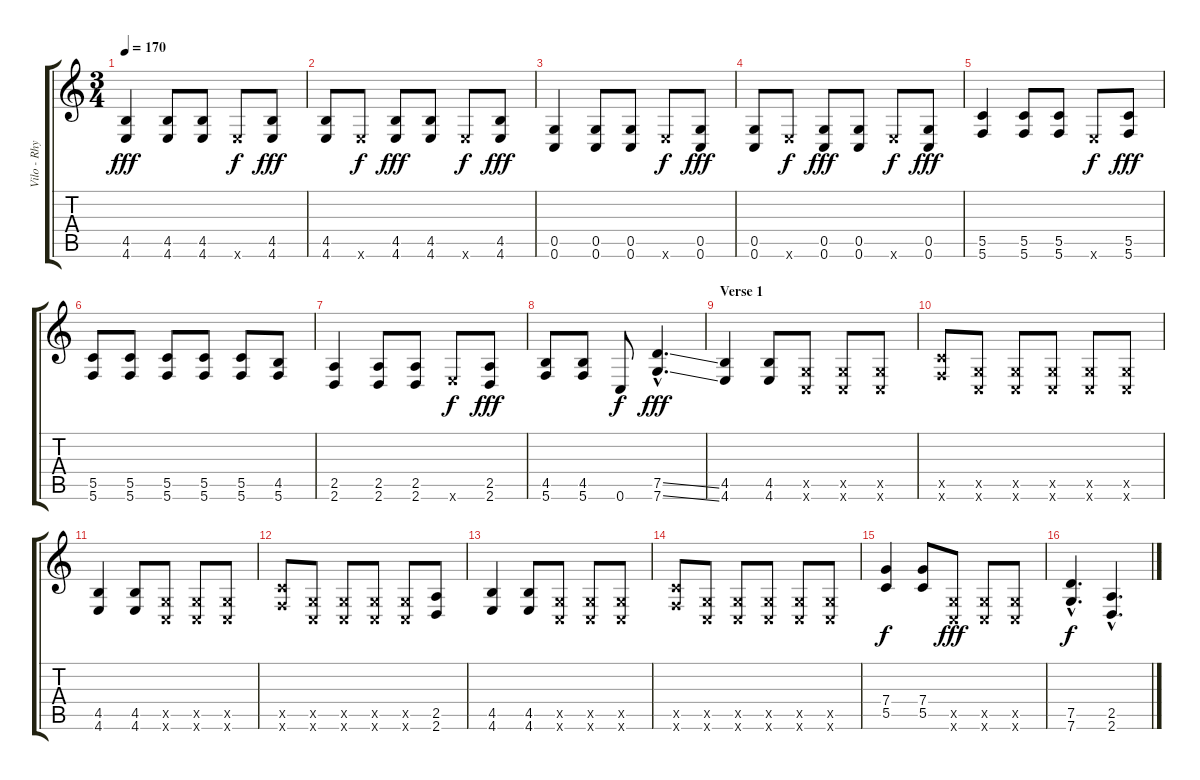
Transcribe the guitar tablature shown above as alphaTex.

\track ("Vilo - Rhythm Guitar" "Vilo - Rhy") {instrument distortionguitar}
\staff {score tabs}
\tuning (D4 A3 F3 C3 G2 C2) {hide}
\ts (3 4)
\tempo 170
\clef g2
\ks c
(4.5 4.6).4{dy fff} (4.5 4.6).8 (4.5 4.6).8 4.6{x}.8{dy f} (4.5 4.6).8{dy fff} |
(4.5 4.6).8 4.6{x}.8{dy f} (4.5 4.6).8{dy fff} (4.5 4.6).8 4.6{x}.8{dy f} (4.5 4.6).8{dy fff} |
(0.5 0.6).4 (0.5 0.6).8 (0.5 0.6).8 4.6{x}.8{dy f} (0.5 0.6).8{dy fff} |
(0.5 0.6).8 4.6{x}.8{dy f} (0.5 0.6).8{dy fff} (0.5 0.6).8 4.6{x}.8{dy f} (0.5 0.6).8{dy fff} |
(5.5 5.6).4 (5.5 5.6).8 (5.5 5.6).8 4.6{x}.8{dy f} (5.5 5.6).8{dy fff} |
(5.5 5.6).8 (5.5 5.6).8 (5.5 5.6).8 (5.5 5.6).8 (5.5 5.6).8 (4.5 5.6).8 |
(2.5 2.6).4 (2.5 2.6).8 (2.5 2.6).8 4.6{x}.8{dy f} (2.5 2.6).8{dy fff} |
(4.5 5.6).8 (4.5 5.6).8 0.6.8{dy f} (7.5{ss hac} 7.6{ss hac}).4{d dy fff} |
\section ("" "Verse 1")
(4.5 4.6).4 (4.5 4.6).8 (0.5{x} 0.6{x}).8 (0.5{x} 0.6{x}).8 (0.5{x} 0.6{x}).8 |
(5.5{x} 5.6{x}).8 (0.5{x} 0.6{x}).8 (0.5{x} 0.6{x}).8 (0.5{x} 0.6{x}).8 (0.5{x} 0.6{x}).8 (0.5{x} 0.6{x}).8 |
(4.5 4.6).4 (4.5 4.6).8 (0.5{x} 0.6{x}).8 (0.5{x} 0.6{x}).8 (0.5{x} 0.6{x}).8 |
(5.5{x} 5.6{x}).8 (0.5{x} 0.6{x}).8 (0.5{x} 0.6{x}).8 (0.5{x} 0.6{x}).8 (0.5{x} 0.6{x}).8 (2.5 2.6).8 |
(4.5 4.6).4 (4.5 4.6).8 (0.5{x} 0.6{x}).8 (0.5{x} 0.6{x}).8 (0.5{x} 0.6{x}).8 |
(5.5{x} 5.6{x}).8 (0.5{x} 0.6{x}).8 (0.5{x} 0.6{x}).8 (0.5{x} 0.6{x}).8 (0.5{x} 0.6{x}).8 (0.5{x} 0.6{x}).8 |
(7.4 5.5).4{dy f} (7.4 5.5).8 (0.5{x} 0.6{x}).8{dy fff} (0.5{x} 0.6{x}).8 (0.5{x} 0.6{x}).8 |
(7.5{hac} 7.6{hac}).4{d dy f} (2.5{hac} 2.6{hac}).4{d}
